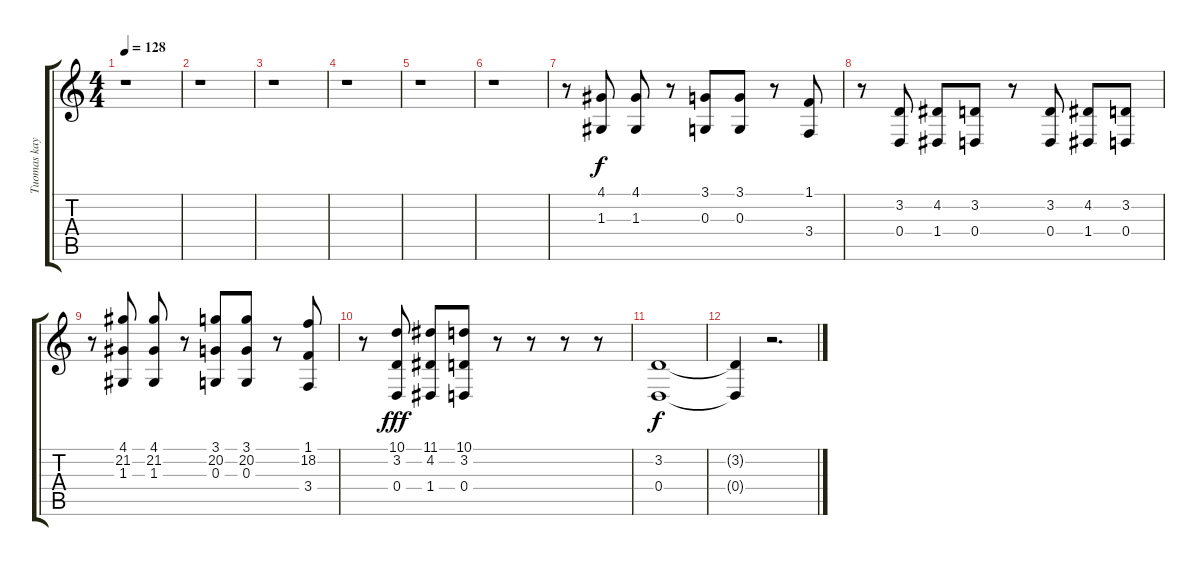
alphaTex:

\track ("Tuomas kayboard4" "Tuomas kay") {instrument stringensemble1}
\staff {score tabs}
\tuning (E4 B3 G3 D3 A2 E2) {hide}
\ts (4 4)
\tempo 128
\clef g2
\ks c
r.1{dy mf} |
r.1 |
r.1 |
r.1 |
r.1 |
r.1 |
r.8 (4.1 1.3).8{dy f} (4.1 1.3).8 r.8 (3.1 0.3).8 (3.1 0.3).8 r.8 (1.1 3.4).8 |
r.8 (3.2 0.4).8 (4.2 1.4).8 (3.2 0.4).8 r.8 (3.2 0.4).8 (4.2 1.4).8 (3.2 0.4).8 |
r.8 (4.1 21.2 1.3).8 (4.1 21.2 1.3).8 r.8 (3.1 20.2 0.3).8 (3.1 20.2 0.3).8 r.8 (1.1 18.2 3.4).8 |
r.8 (10.1 3.2 0.4).8{dy fff} (11.1 4.2 1.4).8 (10.1 3.2 0.4).8 r.8 r.8 r.8 r.8 |
(3.2 0.4).1{dy f volume 1} |
(3.2{t} 0.4{t}).4 r.2{d}
